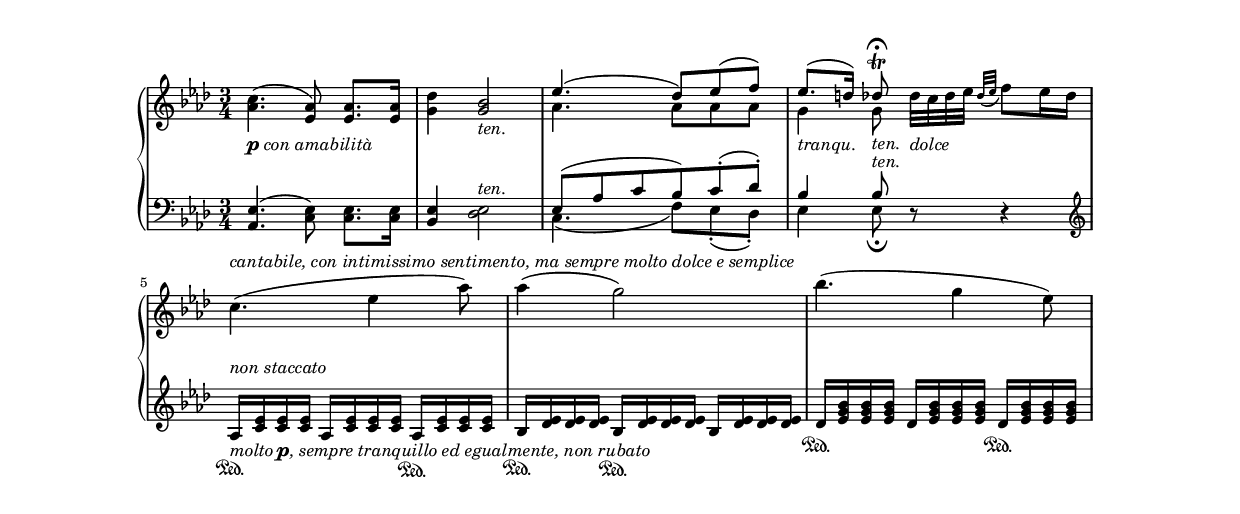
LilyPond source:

\version "2.12.0"
\include "english.ly"
#(set-global-staff-size 15)
\paper {
  line-width = 16\cm
  indent = 0\cm
}


\header {
  lsrtags = "headwords"
  texidoc = ""
  doctitle = "headword"
}

\layout {
  \context {
    \Score
    \override PaperColumn #'keep-inside-line = ##t
    \override NonMusicalPaperColumn #'keep-inside-line = ##t
  }
}

% NR 1.8 Text

% L. v. Beethoven, Op. 110
% Piano sonata 31
% measures 1 - 7

\layout {
  \context {
    \Score
    \override SpacingSpanner #'base-shortest-duration =
    #(ly:make-moment 1 20)
  }
}

\new PianoStaff <<

  % RH staff
  \new Staff {
    \clef treble
    \key af \major
    \time 3/4

    \once \override TextScript #'staff-padding = #4
    <c'' af'>4. (
    _ \markup { \dynamic p \italic { con amabilità } }
    <af' ef'>8 )
    <af' ef'>8. [
    <af' ef'>16 ]

    |

    <df'' g'>4
    <bf' g'>2
    _ \markup { \italic { ten. } }

    |

    <<

      \new Voice {
        \voiceOne
        ef''4. (
        df''8 [ )
        ef'' (
        f'' ) ]

        |

        \once \override TextScript #'staff-padding = #4
        ef''8. (
        _ \markup { \italic { tranqu. } }
        d''16 )
        df''8 \trill \fermata
        _ \markup { \italic { ten. } }
      }

      \new Voice {
        \voiceTwo
        af'4.
        af'8 [
        af'8
        af'8 ]

        |

        g'4
        g'8
      }

    >>

    \oneVoice
    \once \override TextScript #'staff-padding = #4
    df''32
    _ \markup { \italic dolce }
    c''32
    df''32
    ef''32
    \acciaccatura { df''[ ef'' ] }
    f''8
    ef''16
    df''16

    |
    \break
    \overrideProperty "Score.NonMusicalPaperColumn"
    #'line-break-system-details #'((alignment-distances . (12)))

    c''4. (
    ^ \markup \italic { cantabile, con intimissimo sentimento,
      ma sempre molto dolce e semplice }
    ef''4
    af''8 )

    |

    af''4 (
    g''2 )

    |

    bf''4. (
    g''4
    ef''8 )

    |
  }

  % LH
  \new Staff {
    \clef bass
    \key af \major
    \time 3/4

    <ef af,>4. (
    <ef c>8 )
    <ef c>8. [
    <ef c>16 ]

    |

    <ef bf,>4
    <ef df>2 ^ \markup { \italic ten. }

    |

    <<

      \new Voice {
        \voiceOne
        ef8 [ (
        af8
        c'8
        bf8 )
        c'8 ( \staccato
        df'8 ]  ) \staccato

        |

        bf4
        bf8 ^ \markup { \italic ten. }
      }

      \new Voice {
        \voiceTwo
        c4. (
        f8 [ )
        ef8 ( \staccato
        df8 ] ) \staccato

        |

        ef4
        ef8 \fermata
      }

    >>

    \oneVoice
    r8
    r4
    \clef treble

    |

    \override Staff.SustainPedalLineSpanner #'outside-staff-priority = #1000
    \override Staff.SustainPedalLineSpanner #'staff-padding = #7
    \once \override TextScript #'padding = #2
    af16 \sustainOn
    ^ \markup \italic { non staccato }
    _ \markup \italic { molto \concat { \dynamic { p } , } sempre tranquillo
      ed egualmente, non rubato }
    <ef' c'>16
    <ef' c'>16
    <ef' c'>16
    af16
    <ef' c'>16
    <ef' c'>16
    <ef' c'>16
    af16 \sustainOn
    <ef' c'>16
    <ef' c'>16
    <ef' c'>16

    |

    bf16 \sustainOn
    <ef' df'>16
    <ef' df'>16
    <ef' df'>16
    bf16 \sustainOn
    <ef' df'>16
    <ef' df'>16
    <ef' df'>16
    bf16
    <ef' df'>16
    <ef' df'>16
    <ef' df'>16

    |

    \override Staff.SustainPedalLineSpanner #'staff-padding = #4
    df'16 \sustainOn
    <bf' g' ef'>16
    <bf' g' ef'>16
    <bf' g' ef'>16
    df'16
    <bf' g' ef'>16
    <bf' g' ef'>16
    <bf' g' ef'>16
    df'16 \sustainOn
    <bf' g' ef'>16
    <bf' g' ef'>16
    <bf' g' ef'>16

    |
  }

>>
